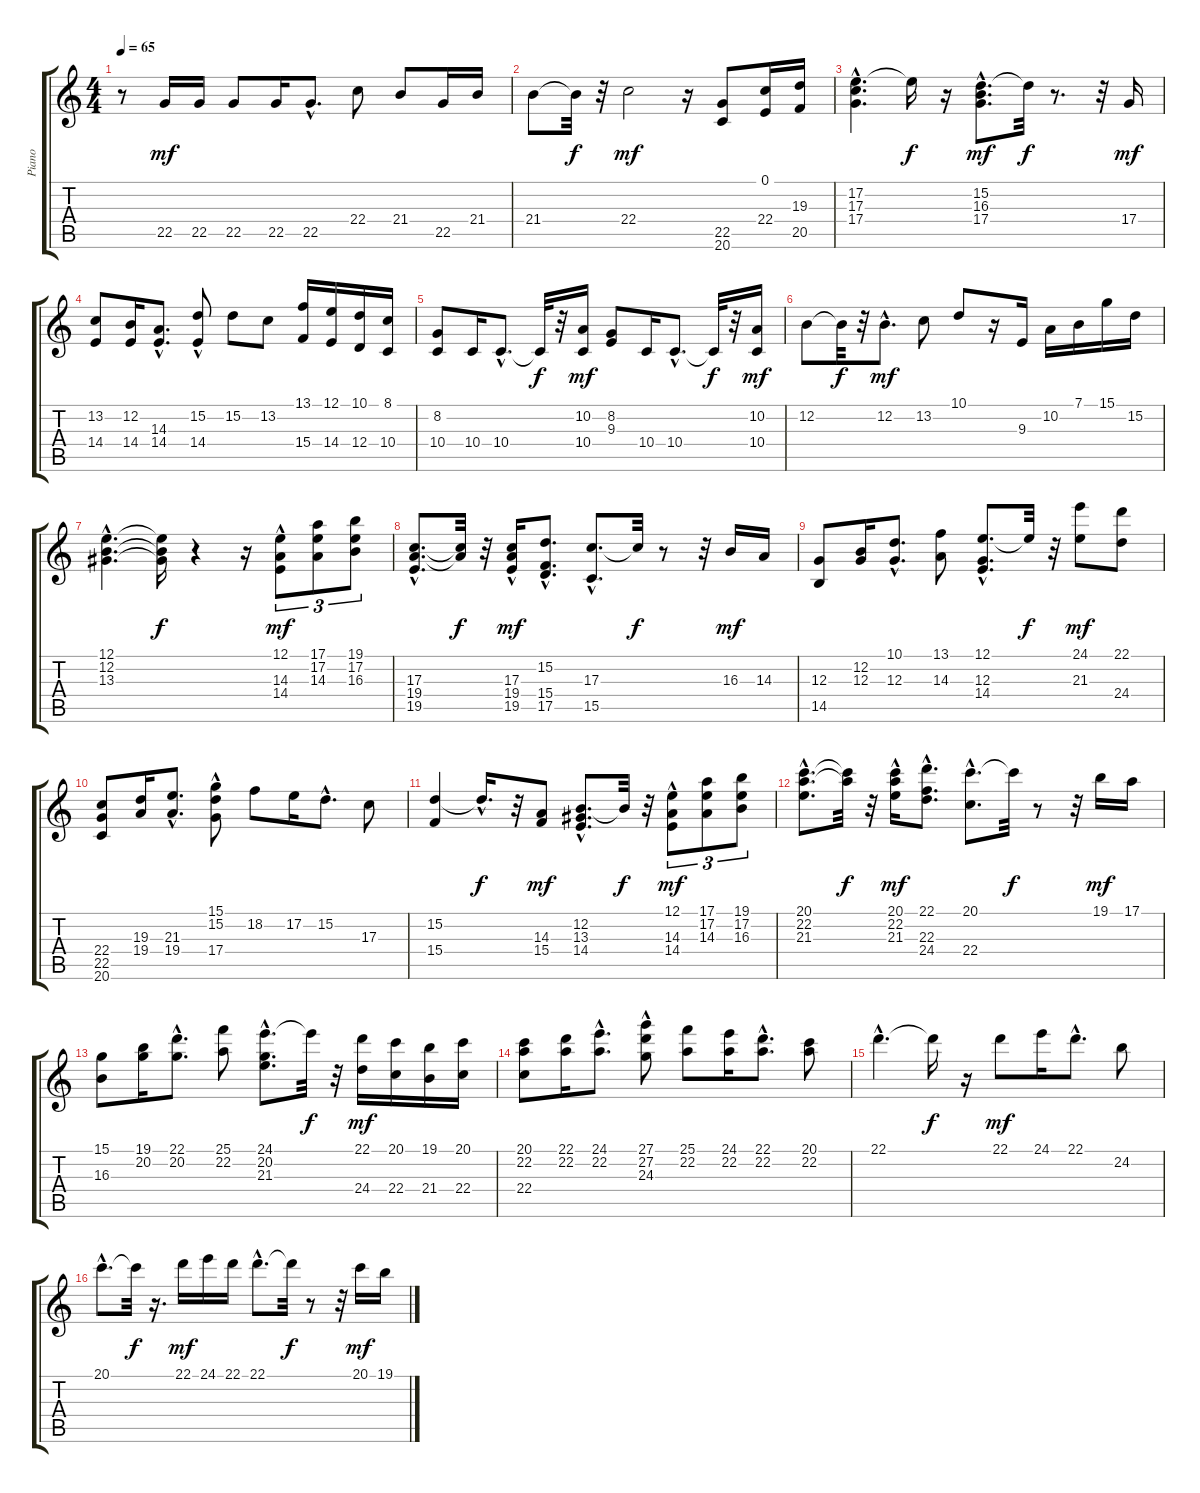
\track ("Piano" "Piano") {instrument brightacousticpiano}
\staff {score tabs}
\tuning (E4 B3 G3 D3 A2 E2) {hide}
\ts (4 4)
\tempo 65
\clef g2
\ks c
r.8{dy mf} 22.5.16 22.5.16 22.5.8 22.5.16 22.5{hac}.8{d} 22.4.8 21.4.8 22.5.16 21.4.16 |
21.4.8 21.4{t}.32{dy f} r.32 22.4.2{dy mf} r.16 (22.5 20.6).8 (0.1 22.4).16 (19.3 20.5).16 |
(17.2{hac} 17.3 17.4).4{d} 17.2{t}.16{dy f} r.16 (15.2{hac} 16.3 17.4).8{d dy mf} 15.2{t}.32{dy f} r.8{d} r.32 17.4.16{dy mf} |
(13.2 14.4).8 (12.2 14.4).16 (14.3{hac} 14.4).8{d} (15.2 14.4{hac}).8 15.2.8 13.2.8 (13.1 15.4).16 (12.1 14.4).16 (10.1 12.4).16 (8.1 10.4).16 |
(8.2 10.4).8 10.4.16 10.4{hac}.8{d} 10.4{t}.32{dy f} r.32 (10.2 10.4).16{dy mf} (8.2 9.3).8 10.4.16 10.4{hac}.8{d} 10.4{t}.32{dy f} r.32 (10.2 10.4).16{dy mf} |
12.2.8 12.2{t}.32{dy f} r.32 12.2{hac}.8{d dy mf} 13.2.8 10.1.8 r.16 9.3.16 10.2.16 7.1.16 15.1.16 15.2.16 |
(12.1{hac} 12.2{hac} 13.3{hac}).4{d} (12.1{t} 12.2{t} 13.3{t}).16{dy f} r.4 r.16 (12.1 14.3 14.4{hac}).8{tu (3 2) dy mf} (17.1 17.2 14.3).8{tu (3 2)} (19.1 17.2 16.3).8{tu (3 2)} |
(17.3{hac} 19.4{hac} 19.5).8{d} (17.3{t} 19.4{t}).32{dy f} r.32 (17.3 19.4{hac} 19.5).16{dy mf} (15.2 15.4{hac} 17.5).8{d} (17.3{hac} 15.5).8{d} 17.3{t}.32{dy f} r.8 r.32 16.3.16{dy mf} 14.3.16 |
(12.3 14.5).8 (12.2 12.3).16 (10.1{hac} 12.3{hac}).8{d} (13.1 14.3).8 (12.1{hac} 12.3 14.4).8{d} 12.1{t}.32{dy f} r.32 (24.1 21.3).8{dy mf} (22.1 24.4).8 |
(22.4 22.5 20.6).8 (19.3 19.4).16 (21.3{hac} 19.4{hac}).8{d} (15.1 15.2 17.4{hac}).8 18.2.8 17.2.16 15.2{hac}.8{d} 17.3.8 |
(15.2 15.4).4 15.2{hac t}.16{d dy f} r.32 (14.3 15.4).8{dy mf} (12.2{hac} 13.3 14.4).8{d} 12.2{t}.32{dy f} r.32 (12.1 14.3 14.4{hac}).8{tu (3 2) dy mf} (17.1 17.2 14.3).8{tu (3 2)} (19.1 17.2 16.3).8{tu (3 2)} |
(20.1{hac} 22.2{hac} 21.3).8{d} (20.1{t} 22.2{t}).32{dy f} r.32 (20.1 22.2{hac} 21.3).16{dy mf} (22.1 22.3{hac} 24.4).8{d} (20.1{hac} 22.4).8{d} 20.1{t}.32{dy f} r.8 r.32 19.1.16{dy mf} 17.1.16 |
(15.1 16.3).8 (19.1 20.2).16 (22.1{hac} 20.2{hac}).8{d} (25.1 22.2).8 (24.1{hac} 20.2 21.3).8{d} 24.1{t}.32{dy f} r.32 (22.1 24.4).16{dy mf} (20.1 22.4).16 (19.1 21.4).16 (20.1 22.4).16 |
(20.1 22.2 22.4).8 (22.1 22.2).16 (24.1{hac} 22.2{hac}).8{d} (27.1 27.2 24.3{hac}).8 (25.1 22.2).8 (24.1 22.2).16 (22.1{hac} 22.2{hac}).8{d} (20.1 22.2).8 |
22.1{hac}.4{d} 22.1{t}.16{dy f} r.16 22.1.8{dy mf} 24.1.16 22.1{hac}.8{d} 24.2.8 |
20.1{hac}.8{d} 20.1{t}.32{dy f} r.16{d} 22.1.16{dy mf} 24.1.16 22.1.16 22.1{hac}.8{d} 22.1{t}.32{dy f} r.8 r.32 20.1.16{dy mf} 19.1.16
